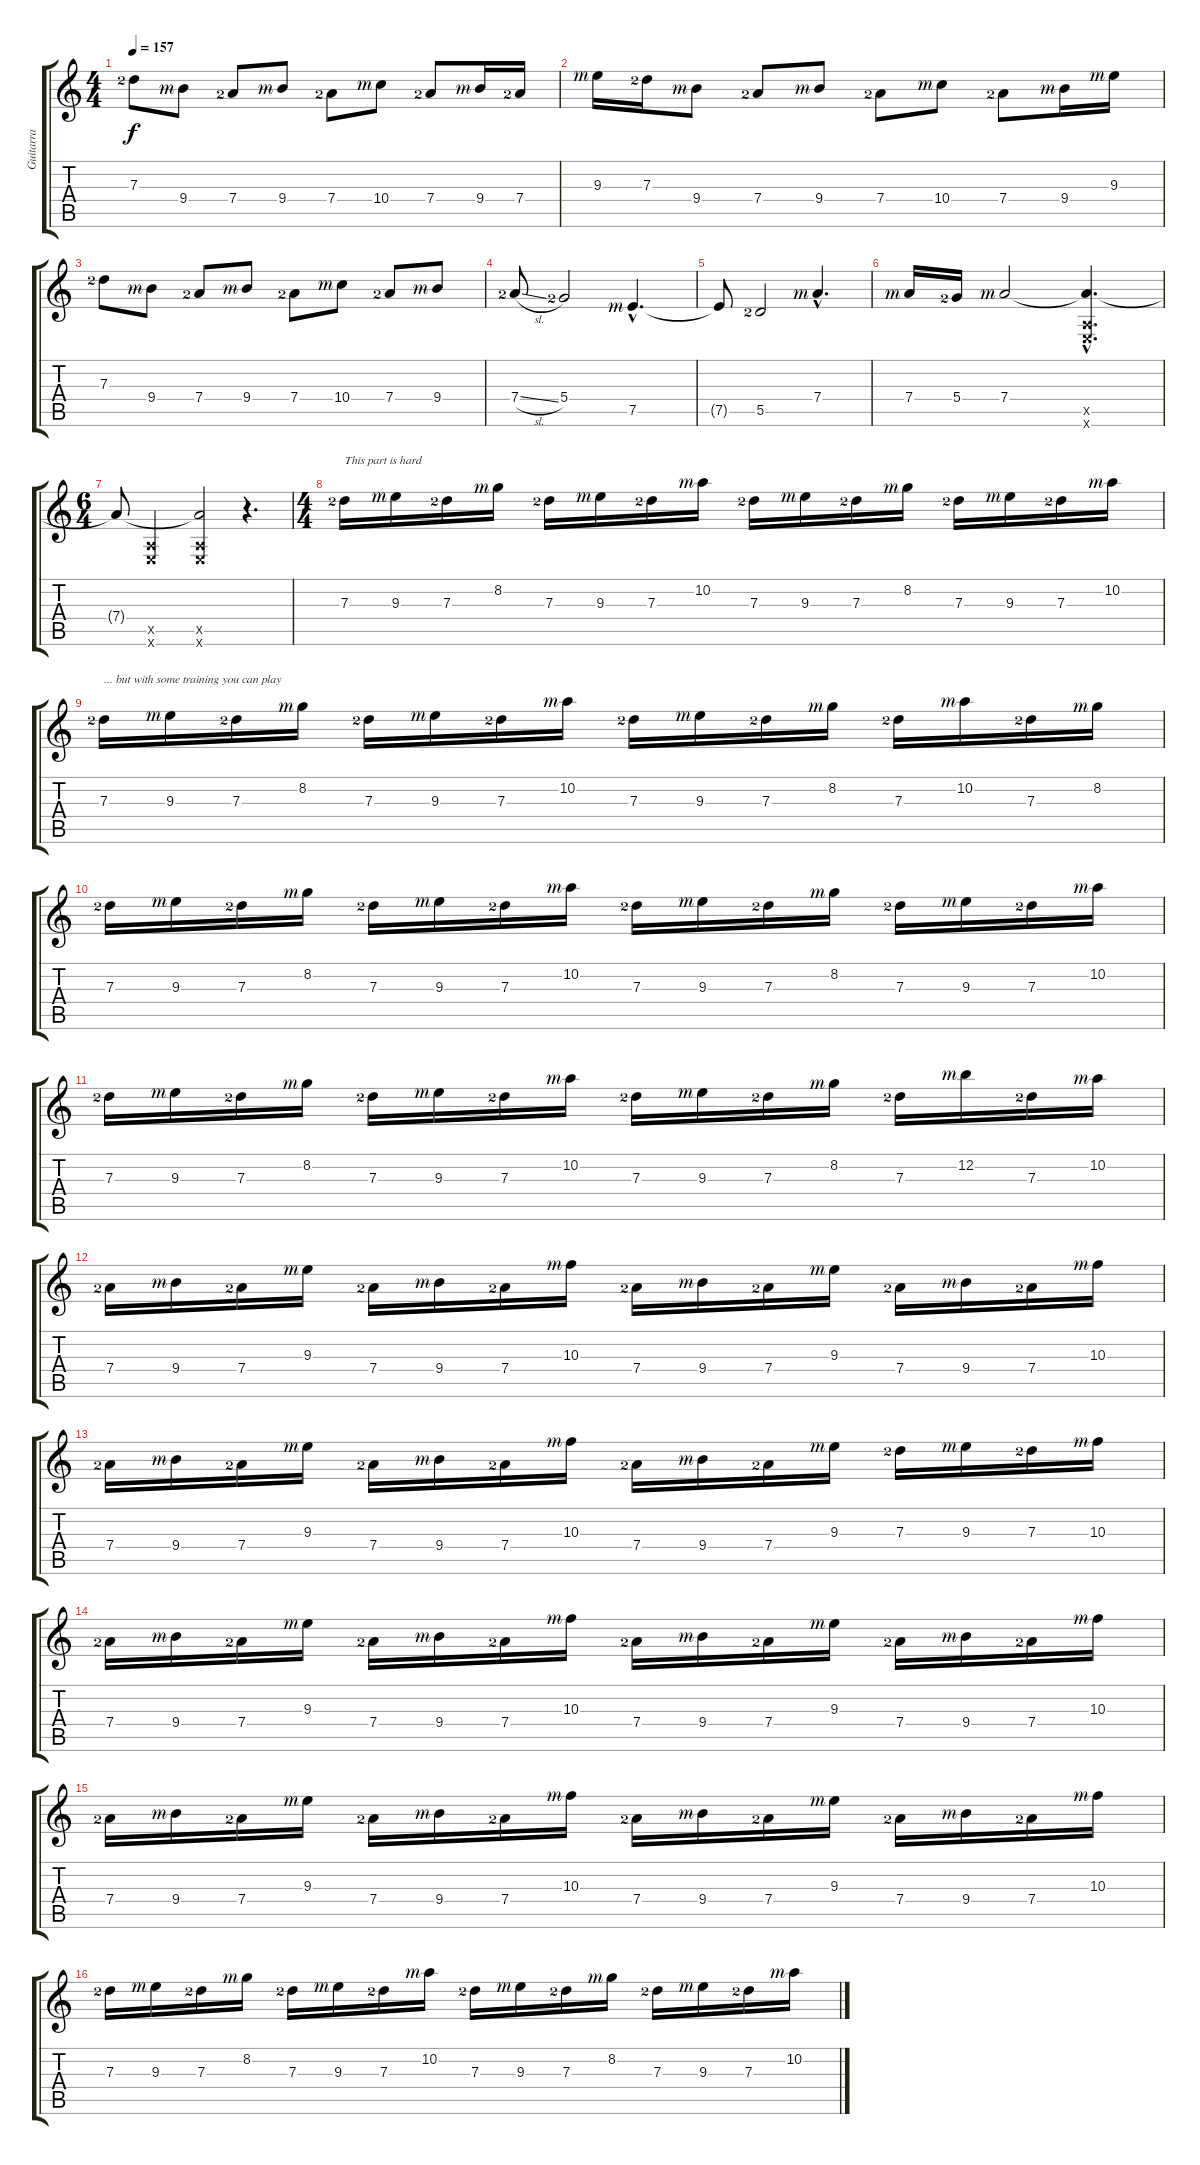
\track ("Guitarra" "Guitarra") {instrument electricguitarjazz}
\staff {score tabs}
\tuning (E4 B3 G3 D3 A2 E2) {hide}
\ts (4 4)
\tempo 157
\clef g2
\ks c
7.3{lf 3}.8{dy f} 9.4{rf 3}.8 7.4{lf 3}.8 9.4{rf 3}.8 7.4{lf 3}.8 10.4{rf 3}.8 7.4{lf 3}.8 9.4{rf 3}.16 7.4{lf 3}.16 |
9.3{rf 3}.16 7.3{lf 3}.16 9.4{rf 3}.8 7.4{lf 3}.8 9.4{rf 3}.8 7.4{lf 3}.8 10.4{rf 3}.8 7.4{lf 3}.8 9.4{rf 3}.16 9.3{rf 3}.16 |
7.3{lf 3}.8 9.4{rf 3}.8 7.4{lf 3}.8 9.4{rf 3}.8 7.4{lf 3}.8 10.4{rf 3}.8 7.4{lf 3}.8 9.4{rf 3}.8 |
7.4{sl lf 3}.8 5.4{lf 3}.2 7.5{hac rf 3}.4{d} |
7.5{t}.8 5.5{lf 3}.2 7.4{hac rf 3}.4{d} |
7.4{rf 3}.16 5.4{lf 3}.16 7.4{rf 3}.2 (7.4{hac t} 0.5{hac x} 0.6{hac x}).4{d} |
\ts (6 4)
7.4{t}.8 (0.5{x} 0.6{x}).2 (7.4{t} 0.5{x} 0.6{x}).2 r.4{d} |
\ts (4 4)
7.3{lf 3}.16{txt "This part is hard"} 9.3{rf 3}.16 7.3{lf 3}.16 8.2{rf 3}.16 7.3{lf 3}.16 9.3{rf 3}.16 7.3{lf 3}.16 10.2{rf 3}.16 7.3{lf 3}.16 9.3{rf 3}.16 7.3{lf 3}.16 8.2{rf 3}.16 7.3{lf 3}.16 9.3{rf 3}.16 7.3{lf 3}.16 10.2{rf 3}.16 |
7.3{lf 3}.16{txt "... but with some training you can play"} 9.3{rf 3}.16 7.3{lf 3}.16 8.2{rf 3}.16 7.3{lf 3}.16 9.3{rf 3}.16 7.3{lf 3}.16 10.2{rf 3}.16 7.3{lf 3}.16 9.3{rf 3}.16 7.3{lf 3}.16 8.2{rf 3}.16 7.3{lf 3}.16 10.2{rf 3}.16 7.3{lf 3}.16 8.2{rf 3}.16 |
7.3{lf 3}.16 9.3{rf 3}.16 7.3{lf 3}.16 8.2{rf 3}.16 7.3{lf 3}.16 9.3{rf 3}.16 7.3{lf 3}.16 10.2{rf 3}.16 7.3{lf 3}.16 9.3{rf 3}.16 7.3{lf 3}.16 8.2{rf 3}.16 7.3{lf 3}.16 9.3{rf 3}.16 7.3{lf 3}.16 10.2{rf 3}.16 |
7.3{lf 3}.16 9.3{rf 3}.16 7.3{lf 3}.16 8.2{rf 3}.16 7.3{lf 3}.16 9.3{rf 3}.16 7.3{lf 3}.16 10.2{rf 3}.16 7.3{lf 3}.16 9.3{rf 3}.16 7.3{lf 3}.16 8.2{rf 3}.16 7.3{lf 3}.16 12.2{rf 3}.16 7.3{lf 3}.16 10.2{rf 3}.16 |
7.4{lf 3}.16 9.4{rf 3}.16 7.4{lf 3}.16 9.3{rf 3}.16 7.4{lf 3}.16 9.4{rf 3}.16 7.4{lf 3}.16 10.3{rf 3}.16 7.4{lf 3}.16 9.4{rf 3}.16 7.4{lf 3}.16 9.3{rf 3}.16 7.4{lf 3}.16 9.4{rf 3}.16 7.4{lf 3}.16 10.3{rf 3}.16 |
7.4{lf 3}.16 9.4{rf 3}.16 7.4{lf 3}.16 9.3{rf 3}.16 7.4{lf 3}.16 9.4{rf 3}.16 7.4{lf 3}.16 10.3{rf 3}.16 7.4{lf 3}.16 9.4{rf 3}.16 7.4{lf 3}.16 9.3{rf 3}.16 7.3{lf 3}.16 9.3{rf 3}.16 7.3{lf 3}.16 10.3{rf 3}.16 |
7.4{lf 3}.16 9.4{rf 3}.16 7.4{lf 3}.16 9.3{rf 3}.16 7.4{lf 3}.16 9.4{rf 3}.16 7.4{lf 3}.16 10.3{rf 3}.16 7.4{lf 3}.16 9.4{rf 3}.16 7.4{lf 3}.16 9.3{rf 3}.16 7.4{lf 3}.16 9.4{rf 3}.16 7.4{lf 3}.16 10.3{rf 3}.16 |
7.4{lf 3}.16 9.4{rf 3}.16 7.4{lf 3}.16 9.3{rf 3}.16 7.4{lf 3}.16 9.4{rf 3}.16 7.4{lf 3}.16 10.3{rf 3}.16 7.4{lf 3}.16 9.4{rf 3}.16 7.4{lf 3}.16 9.3{rf 3}.16 7.4{lf 3}.16 9.4{rf 3}.16 7.4{lf 3}.16 10.3{rf 3}.16 |
7.3{lf 3}.16 9.3{rf 3}.16 7.3{lf 3}.16 8.2{rf 3}.16 7.3{lf 3}.16 9.3{rf 3}.16 7.3{lf 3}.16 10.2{rf 3}.16 7.3{lf 3}.16 9.3{rf 3}.16 7.3{lf 3}.16 8.2{rf 3}.16 7.3{lf 3}.16 9.3{rf 3}.16 7.3{lf 3}.16 10.2{rf 3}.16
